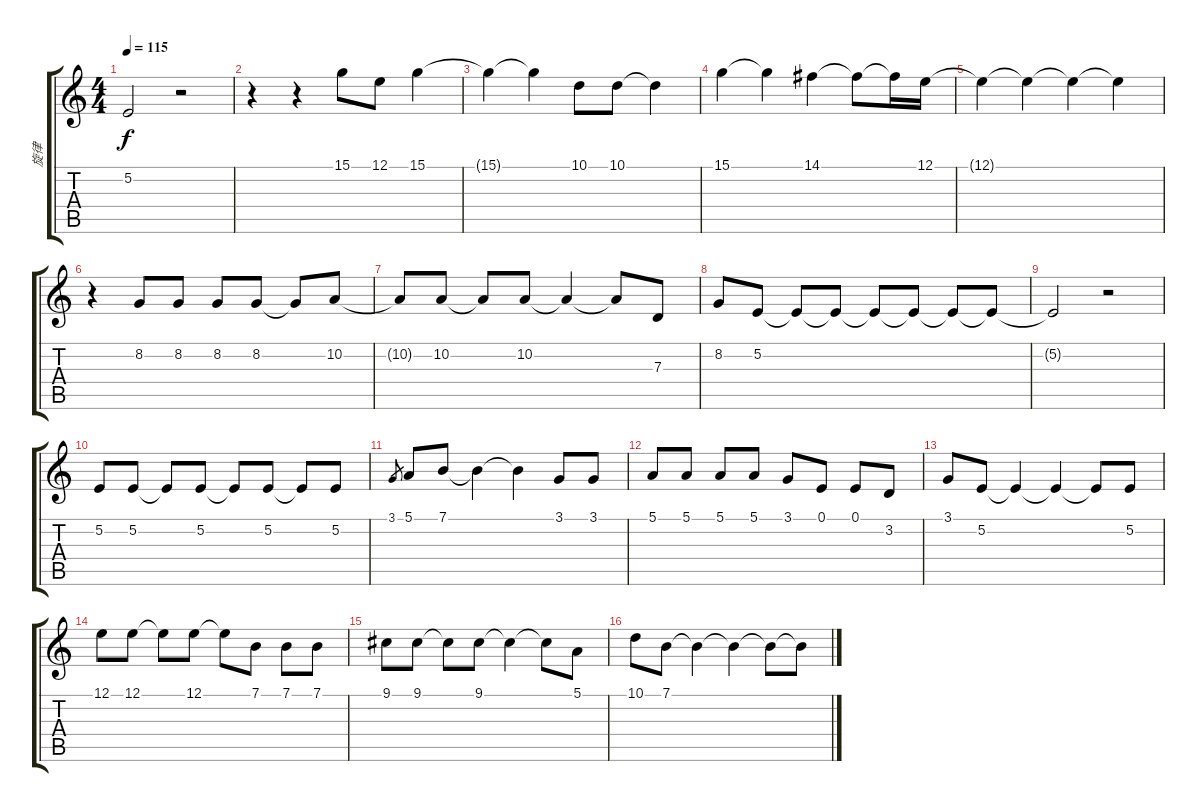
\track ("旋律" "旋律") {instrument piccolo}
\staff {score tabs}
\tuning (E4 B3 G3 D3 A2 E2) {hide}
\ts (4 4)
\tempo 115
\clef g2
\ks c
5.2{t}.2{dy f} r.2 |
r.4 r.4 15.1.8 12.1.8 15.1.4 |
15.1{t}.4 15.1{t}.4 10.1.8 10.1.8 10.1{t}.4 |
15.1.4 15.1{t}.4 14.1.4 14.1{t}.8 14.1{t}.16 12.1.16 |
12.1{t}.4 12.1{t}.4 12.1{t}.4 12.1{t}.4 |
r.4 8.2.8 8.2.8 8.2.8 8.2.8 8.2{t}.8 10.2.8 |
10.2{t}.8 10.2.8 10.2{t}.8 10.2.8 10.2{t}.4 10.2{t}.8 7.3.8 |
8.2.8 5.2.8 5.2{t}.8 5.2{t}.8 5.2{t}.8 5.2{t}.8 5.2{t}.8 5.2{t}.8 |
5.2{t}.2 r.2 |
5.2.8 5.2.8 5.2{t}.8 5.2.8 5.2{t}.8 5.2.8 5.2{t}.8 5.2.8 |
3.1.8{gr} 5.1.8 7.1.8 7.1{t}.4 7.1{t}.4 3.1.8 3.1.8 |
5.1.8 5.1.8 5.1.8 5.1.8 3.1.8 0.1.8 0.1.8 3.2.8 |
3.1.8 5.2.8 5.2{t}.4 5.2{t}.4 5.2{t}.8 5.2.8 |
12.1.8 12.1.8 12.1{t}.8 12.1.8 12.1{t}.8 7.1.8 7.1.8 7.1.8 |
9.1.8 9.1.8 9.1{t}.8 9.1.8 9.1{t}.4 9.1{t}.8 5.1.8 |
10.1.8 7.1.8 7.1{t}.4 7.1{t}.4 7.1{t}.8 7.1{t}.8
